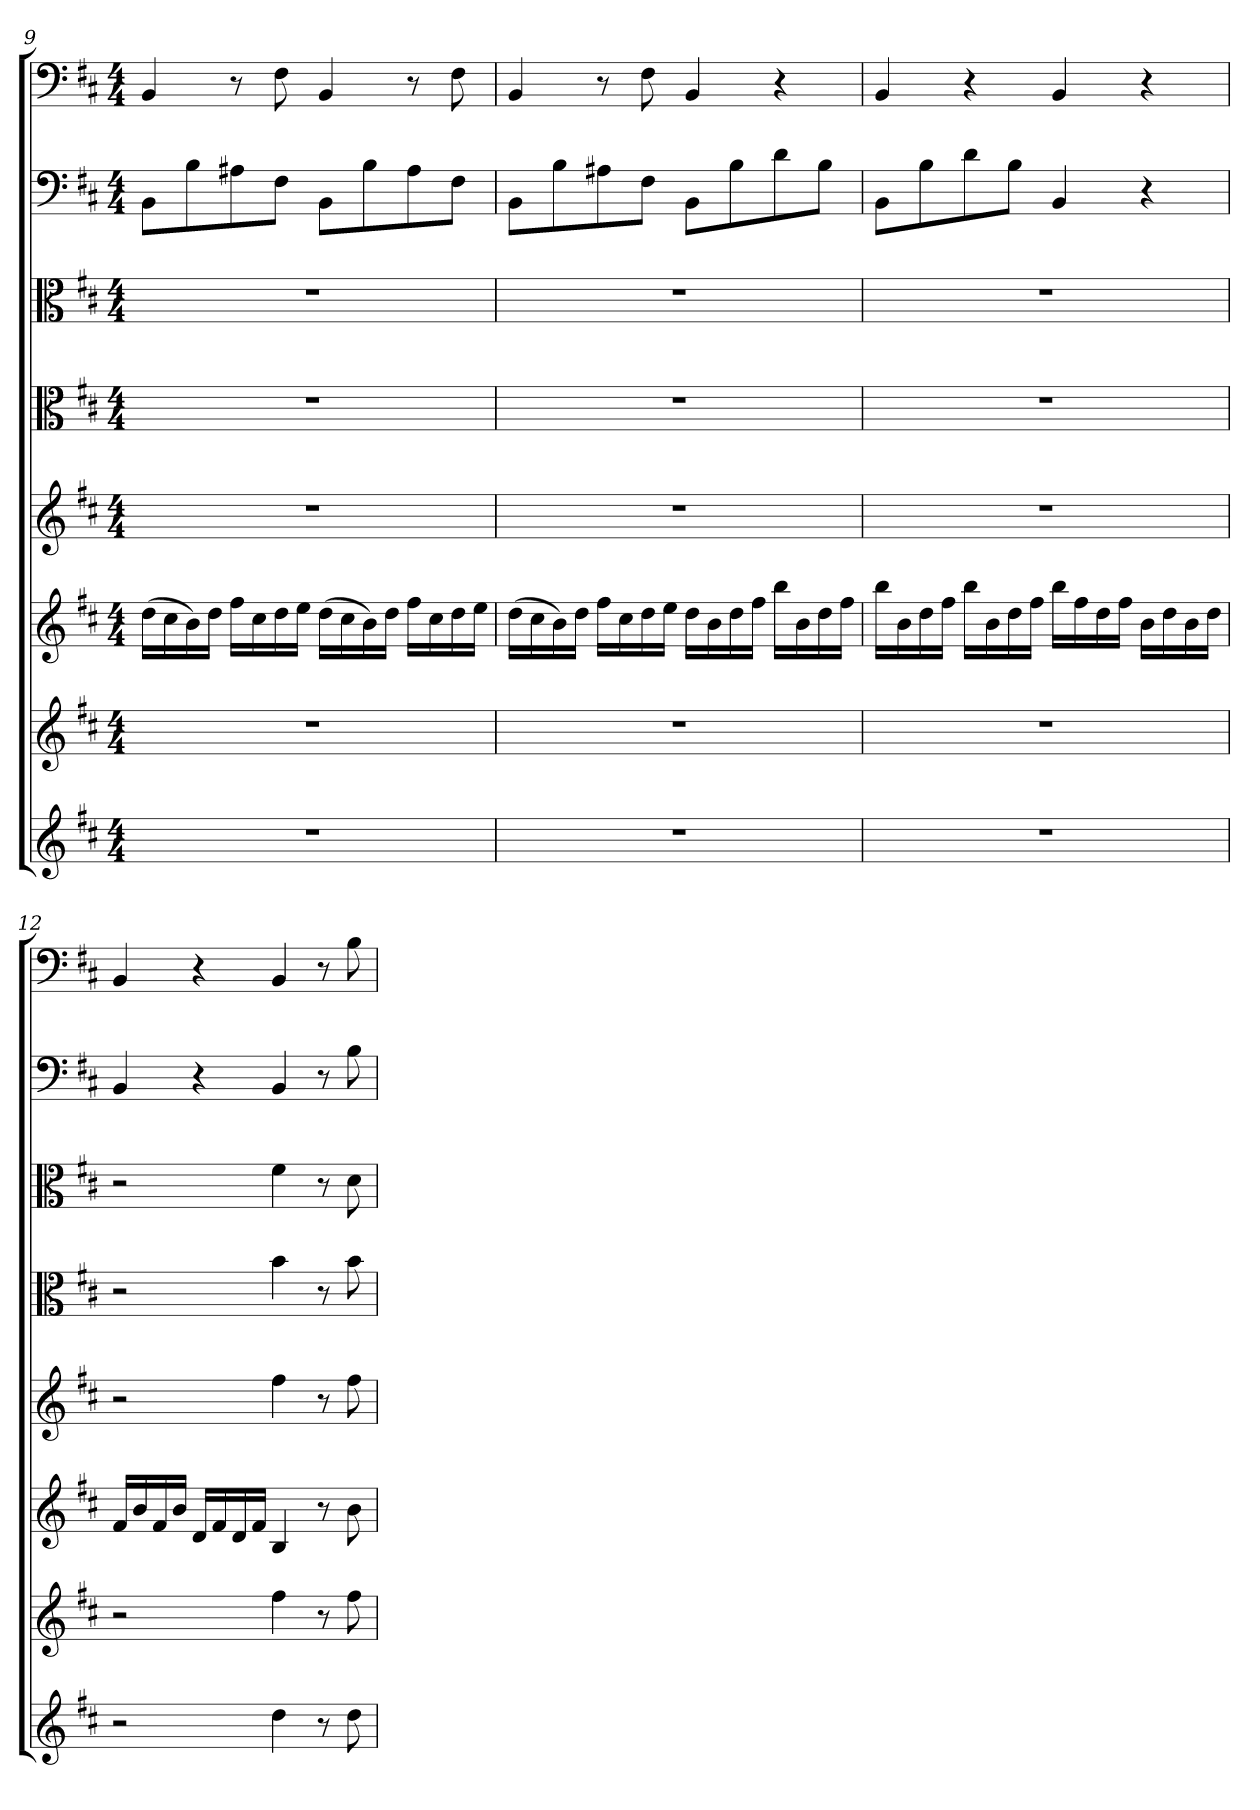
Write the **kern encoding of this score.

**kern	**kern	**kern	**kern	**kern	**kern	**kern	**kern
*part8	*part7	*part6	*part5	*part4	*part3	*part2	*part1
*staff8	*staff7	*staff6	*staff5	*staff4	*staff3	*staff2	*staff1
*clefG2	*clefG2	*clefG2	*clefG2	*clefC3	*clefC3	*clefF4	*clefF4
*k[f#c#]	*k[f#c#]	*k[f#c#]	*k[f#c#]	*k[f#c#]	*k[f#c#]	*k[f#c#]	*k[f#c#]
*b:	*b:	*b:	*b:	*b:	*b:	*b:	*b:
*M4/4	*M4/4	*M4/4	*M4/4	*M4/4	*M4/4	*M4/4	*M4/4
=9	=9	=9	=9	=9	=9	=9	=9
1r	1r	(16dd\LL	1r	1r	1r	8BB\L	4BB/
.	.	16cc#\	.	.	.	.	.
.	.	16b\)	.	.	.	8B\	.
.	.	16dd\JJ	.	.	.	.	.
.	.	16ff#\LL	.	.	.	8A#X\	8r
.	.	16cc#\	.	.	.	.	.
.	.	16dd\	.	.	.	8F#\J	8F#\
.	.	16ee\JJ	.	.	.	.	.
.	.	(16dd\LL	.	.	.	8BB\L	4BB/
.	.	16cc#\	.	.	.	.	.
.	.	16b\)	.	.	.	8B\	.
.	.	16dd\JJ	.	.	.	.	.
.	.	16ff#\LL	.	.	.	8A#\	8r
.	.	16cc#\	.	.	.	.	.
.	.	16dd\	.	.	.	8F#\J	8F#\
.	.	16ee\JJ	.	.	.	.	.
=10	=10	=10	=10	=10	=10	=10	=10
1r	1r	(16dd\LL	1r	1r	1r	8BB\L	4BB/
.	.	16cc#\	.	.	.	.	.
.	.	16b\)	.	.	.	8B\	.
.	.	16dd\JJ	.	.	.	.	.
.	.	16ff#\LL	.	.	.	8A#X\	8r
.	.	16cc#\	.	.	.	.	.
.	.	16dd\	.	.	.	8F#\J	8F#\
.	.	16ee\JJ	.	.	.	.	.
.	.	16dd\LL	.	.	.	8BB\L	4BB/
.	.	16b\	.	.	.	.	.
.	.	16dd\	.	.	.	8B\	.
.	.	16ff#\JJ	.	.	.	.	.
.	.	16bb\LL	.	.	.	8d\	4r
.	.	16b\	.	.	.	.	.
.	.	16dd\	.	.	.	8B\J	.
.	.	16ff#\JJ	.	.	.	.	.
=11	=11	=11	=11	=11	=11	=11	=11
1r	1r	16bb\LL	1r	1r	1r	8BB\L	4BB/
.	.	16b\	.	.	.	.	.
.	.	16dd\	.	.	.	8B\	.
.	.	16ff#\JJ	.	.	.	.	.
.	.	16bb\LL	.	.	.	8d\	4r
.	.	16b\	.	.	.	.	.
.	.	16dd\	.	.	.	8B\J	.
.	.	16ff#\JJ	.	.	.	.	.
.	.	16bb\LL	.	.	.	4BB/	4BB/
.	.	16ff#\	.	.	.	.	.
.	.	16dd\	.	.	.	.	.
.	.	16ff#\JJ	.	.	.	.	.
.	.	16b\LL	.	.	.	4r	4r
.	.	16dd\	.	.	.	.	.
.	.	16b\	.	.	.	.	.
.	.	16dd\JJ	.	.	.	.	.
=12	=12	=12	=12	=12	=12	=12	=12
2r	2r	16f#/LL	2r	2r	2r	4BB/	4BB/
.	.	16b/	.	.	.	.	.
.	.	16f#/	.	.	.	.	.
.	.	16b/JJ	.	.	.	.	.
.	.	16d/LL	.	.	.	4r	4r
.	.	16f#/	.	.	.	.	.
.	.	16d/	.	.	.	.	.
.	.	16f#/JJ	.	.	.	.	.
4dd\	4ff#\	4B/	4ff#\	4b\	4f#\	4BB/	4BB/
8r	8r	8r	8r	8r	8r	8r	8r
8dd\	8ff#\	8b\	8ff#\	8b\	8d\	8B\	8B\
=	=	=	=	=	=	=	=
*-	*-	*-	*-	*-	*-	*-	*-
